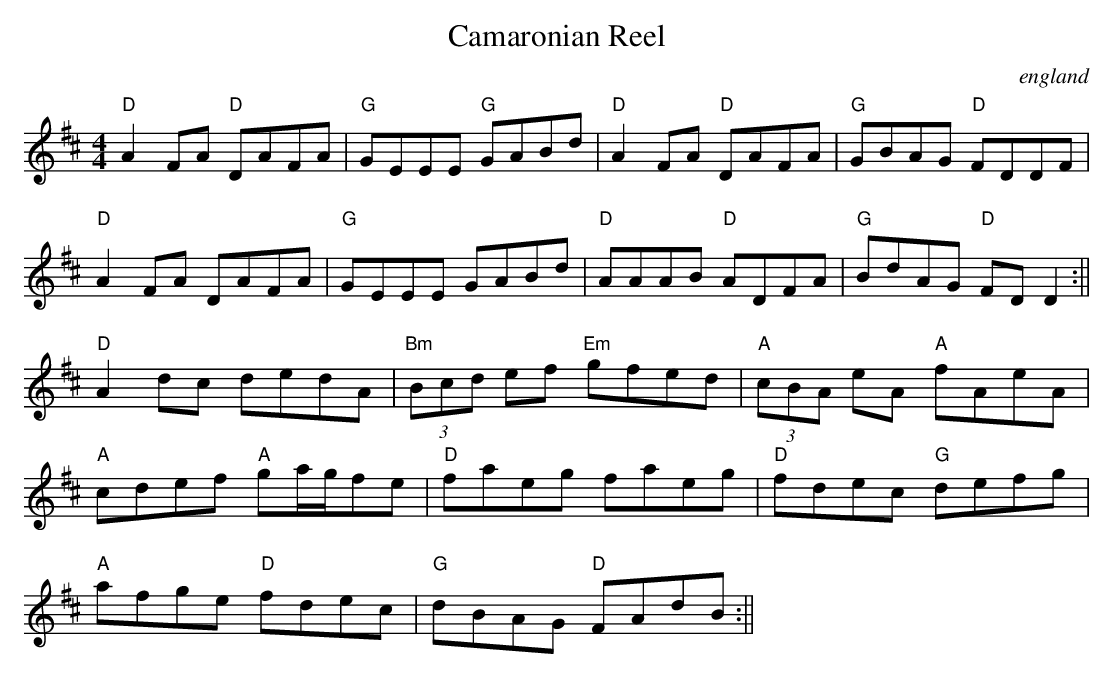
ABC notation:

X:1
T:Camaronian Reel
O:england
M:4/4
L:1/8
K:D
"D"A2FA "D"DAFA|"G"GEEE "G"GABd|"D"A2FA "D"DAFA|"G"GBAG "D"FDDF|
"D"A2FA DAFA|"G"GEEE GABd|"D"AAAB "D"ADFA|"G"BdAG "D"FDD2 :||
"D"A2dc dedA|"Bm"(3Bcd ef "Em"gfed|"A"(3cBA eA "A"fAeA|
"A"cdef "A"ga/g/fe|"D"faeg faeg|"D"fdec "G"defg|
"A"afge "D"fdec|"G"dBAG "D"FAdB :||
